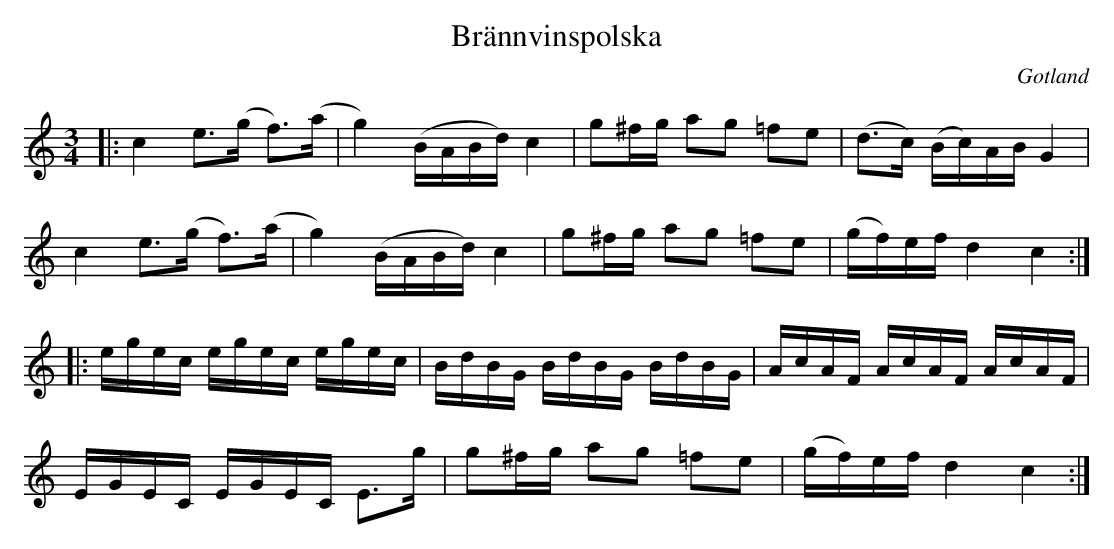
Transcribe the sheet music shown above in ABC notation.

X:1
T:Brännvinspolska
O:Gotland
M:3/4
L:1/16
K:C
|:c4 e3(g f3)(a|g4) (BABd) c4|g2^fg a2g2 =f2e2|(d3c) (Bc)AB G4|
c4 e3(g f3)(a|g4) (BABd) c4|g2^fg a2g2 =f2e2|(gf)ef d4 c4:|
|:egec egec egec|BdBG BdBG BdBG|AcAF AcAF AcAF|
EGEC EGEC E3g|g2^fg a2g2 =f2e2|(gf)ef d4 c4:|
